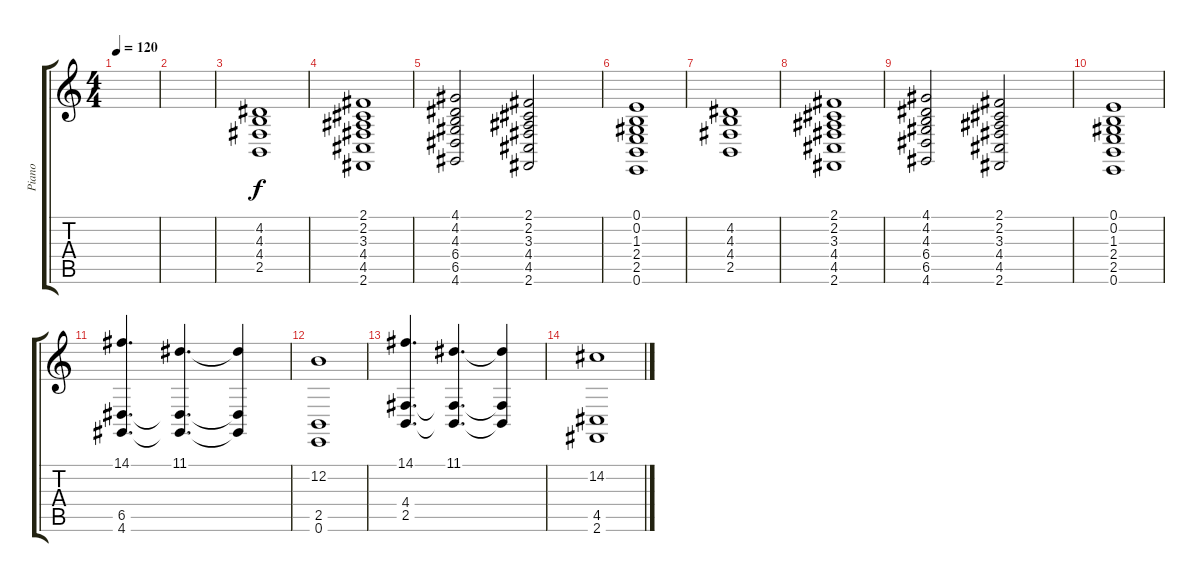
\track ("Piano" "Piano") {instrument brightacousticpiano}
\staff {score tabs}
\tuning (E4 B3 G3 D3 A2 E2) {hide}
\ts (4 4)
\tempo 120
\clef g2
\ks c
|
|
(4.2 4.3 4.4 2.5).1 |
(2.1 2.2 3.3 4.4 4.5 2.6).1 |
(4.1 4.2 4.3 6.4 6.5 4.6).2 (2.1 2.2 3.3 4.4 4.5 2.6).2 |
(0.1 0.2 1.3 2.4 2.5 0.6).1 |
(4.2 4.3 4.4 2.5).1 |
(2.1 2.2 3.3 4.4 4.5 2.6).1 |
(4.1 4.2 4.3 6.4 6.5 4.6).2 (2.1 2.2 3.3 4.4 4.5 2.6).2 |
(0.1 0.2 1.3 2.4 2.5 0.6).1 |
(14.1 6.5 4.6).4{d} (11.1 6.5{t} 4.6{t}).4{d} (11.1{t} 6.5{t} 4.6{t}).4 |
(12.2 2.5 0.6).1 |
(14.1 4.4 2.5).4{d} (11.1 4.4{t} 2.5{t}).4{d} (11.1{t} 4.4{t} 2.5{t}).4 |
(14.2 4.5 2.6).1
